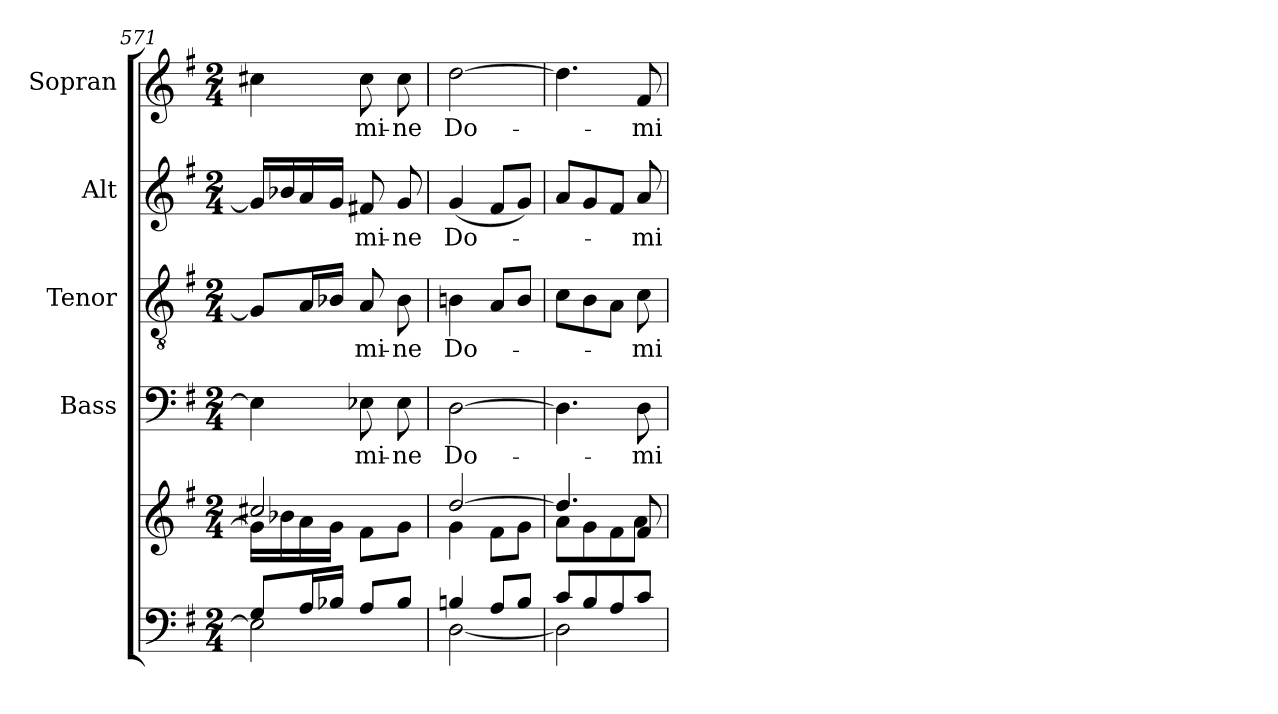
**kern	**kern	**kern	**text	**kern	**text	**kern	**text	**kern	**text
*part5	*part5	*part4	*part4	*part3	*part3	*part2	*part2	*part1	*part1
*staff6	*staff5	*staff4	*staff4	*staff3	*staff3	*staff2	*staff2	*staff1	*staff1
*	*	*I"Bass	*	*I"Tenor	*	*I"Alt	*	*I"Sopran	*
*	*	*I'B.	*	*I'T.	*	*I'A.	*	*I'S.	*
!!LO:PB:g=z
*clefF4	*clefG2	*clefF4	*	*clefGv2	*	*clefG2	*	*clefG2	*
*k[f#]	*k[f#]	*k[f#]	*	*k[f#]	*	*k[f#]	*	*k[f#]	*
*G:	*G:	*G:	*	*G:	*	*G:	*	*G:	*
*M2/4	*M2/4	*M2/4	*	*M2/4	*	*M2/4	*	*M2/4	*
=571	=571	=571	=571	=571	=571	=571	=571	=571	=571
*^	*^	*	*	*	*	*	*	*	*
8G/L	2E-\]	2cc#X/	16g\LL]	4E-\]	.	8G/L]	.	16g/LL]	.	4cc#X\	.
.	.	.	16b-X\	.	.	.	.	16b-X/	.	.	.
16A/L	.	.	16a\	.	.	16A/L	.	16a/	.	.	.
16B-X/JJ	.	.	16g\JJ	.	.	16B-X/JJ	.	16g/JJ	.	.	.
!	!	!	!	!	!LO:LY:b	!	!LO:LY:b	!	!LO:LY:b	!	!LO:LY:b
8A/L	.	.	8f#\L	8E-X\	-mi-	8A/	-mi-	8f#X/	-mi-	8cc#\	-mi-
!	!	!	!	!	!LO:LY:b	!	!LO:LY:b	!	!LO:LY:b	!	!LO:LY:b
8B-/J	.	.	8g\J	8E-\	-ne	8B-\	-ne	8g/	-ne	8cc#\	-ne
=572	=572	=572	=572	=572	=572	=572	=572	=572	=572	=572	=572
!	!	!	!	!	!LO:LY:b	!	!LO:LY:b	!	!LO:LY:b	!	!LO:LY:b
4Bn/	[<2D\	[>2dd/	4g\	[2D\	Do-	4Bn\	Do-	(<4g/	Do-	[2dd\	Do-
8A/L	.	.	8f#\L	.	.	8A/L	.	8f#/L	.	.	.
8B/J	.	.	8g\J	.	.	8B/J	.	8g/J)	.	.	.
=573	=573	=573	=573	=573	=573	=573	=573	=573	=573	=573	=573
8c/L	2D\]	4.dd/]	8a\L	4.D\]	.	8c\L	.	8a/L	.	4.dd\]	.
8B/	.	.	8g\	.	.	8B\	.	8g/	.	.	.
8A/	.	.	8f#\	.	.	8A\J	.	8f#/J	.	.	.
!	!	!	!	!	!LO:LY:b	!	!LO:LY:b	!	!LO:LY:b	!	!LO:LY:b
8c/J	.	8f#/	8a\J	8D\	-mi-	8c\	-mi-	8a/	-mi-	8f#/	-mi-
*v	*v	*	*	*	*	*	*	*	*	*	*
*	*v	*v	*	*	*	*	*	*	*	*
=	=	=	=	=	=	=	=	=	=
*-	*-	*-	*-	*-	*-	*-	*-	*-	*-
